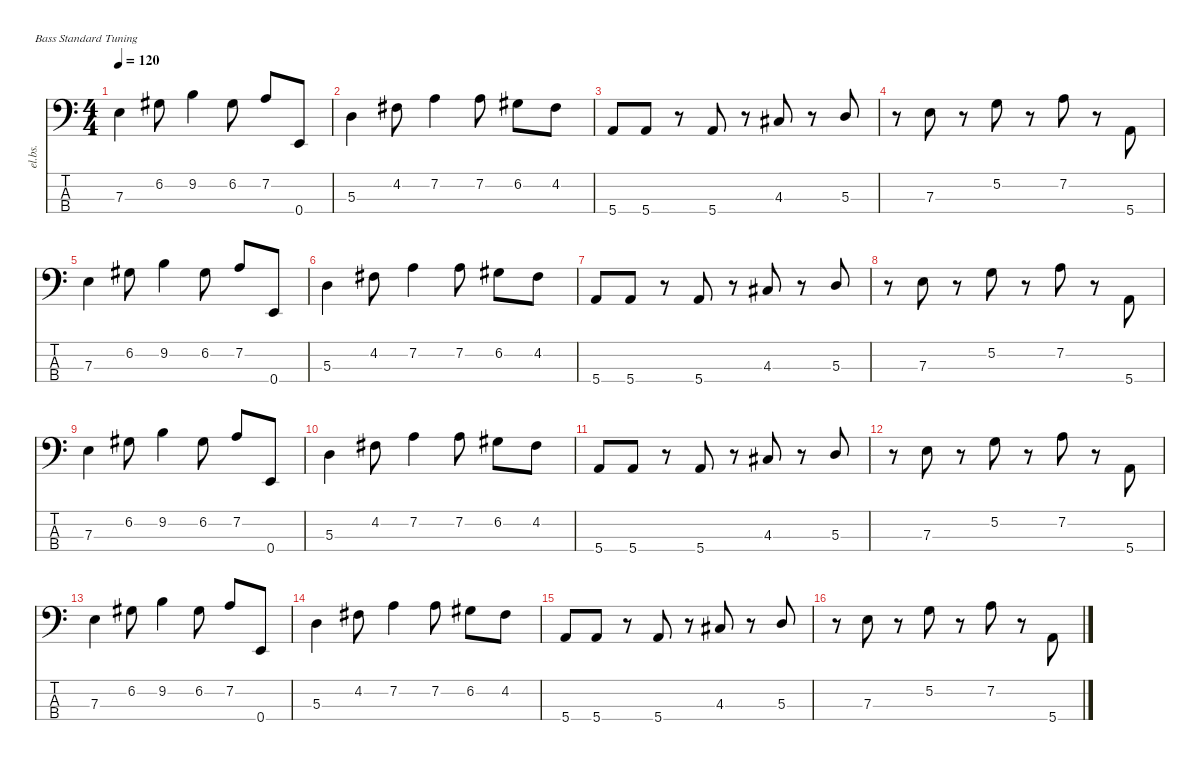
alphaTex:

\defaultSystemsLayout 4
\hideDynamics
\bracketExtendMode nobrackets
\otherSystemsTrackNameOrientation horizontal
\track ("bass" "el.bs.") {instrument electricbassfinger}
\staff {score tabs}
\tuning (G2 D2 A1 E1)
\ts (4 4)
\tempo 120
\clef f4
\ks c
7.3.4{dy f beam Down} 6.2{acc #}.8{beam Down} 9.2.4{beam Down} 6.2{acc #}.8{beam Down} 7.2.8{beam Up} 0.4.8{beam Up} |
5.3.4{beam Down} 4.2{acc #}.8{beam Down} 7.2.4{beam Down} 7.2.8{beam Down} 6.2{acc #}.8{beam Down} 4.2{acc #}.8{beam Down} |
5.4.8{beam Up} 5.4.8{beam Up} r.8{beam Up} 5.4.8{beam Up} r.8{beam Up} 4.3{acc #}.8{beam Up} r.8{beam Up} 5.3.8{beam Up} |
r.8{beam Down} 7.3.8{beam Down} r.8{beam Down} 5.2.8{beam Down} r.8{beam Down} 7.2.8{beam Down} r.8{beam Down} 5.4.8{beam Up} |
7.3.4{beam Down} 6.2{acc #}.8{beam Down} 9.2.4{beam Down} 6.2{acc #}.8{beam Down} 7.2.8{beam Up} 0.4.8{beam Up} |
5.3.4{beam Down} 4.2{acc #}.8{beam Down} 7.2.4{beam Down} 7.2.8{beam Down} 6.2{acc #}.8{beam Down} 4.2{acc #}.8{beam Down} |
5.4.8{beam Up} 5.4.8{beam Up} r.8{beam Up} 5.4.8{beam Up} r.8{beam Up} 4.3{acc #}.8{beam Up} r.8{beam Up} 5.3.8{beam Up} |
r.8{beam Down} 7.3.8{beam Down} r.8{beam Down} 5.2.8{beam Down} r.8{beam Down} 7.2.8{beam Down} r.8{beam Down} 5.4.8{beam Up} |
7.3.4{beam Down} 6.2{acc #}.8{beam Down} 9.2.4{beam Down} 6.2{acc #}.8{beam Down} 7.2.8{beam Up} 0.4.8{beam Up} |
5.3.4{beam Down} 4.2{acc #}.8{beam Down} 7.2.4{beam Down} 7.2.8{beam Down} 6.2{acc #}.8{beam Down} 4.2{acc #}.8{beam Down} |
5.4.8{beam Up} 5.4.8{beam Up} r.8{beam Up} 5.4.8{beam Up} r.8{beam Up} 4.3{acc #}.8{beam Up} r.8{beam Up} 5.3.8{beam Up} |
r.8{beam Down} 7.3.8{beam Down} r.8{beam Down} 5.2.8{beam Down} r.8{beam Down} 7.2.8{beam Down} r.8{beam Down} 5.4.8{beam Up} |
7.3.4{beam Down} 6.2{acc #}.8{beam Down} 9.2.4{beam Down} 6.2{acc #}.8{beam Down} 7.2.8{beam Up} 0.4.8{beam Up} |
5.3.4{beam Down} 4.2{acc #}.8{beam Down} 7.2.4{beam Down} 7.2.8{beam Down} 6.2{acc #}.8{beam Down} 4.2{acc #}.8{beam Down} |
5.4.8{beam Up} 5.4.8{beam Up} r.8{beam Up} 5.4.8{beam Up} r.8{beam Up} 4.3{acc #}.8{beam Up} r.8{beam Up} 5.3.8{beam Up} |
r.8{beam Down} 7.3.8{beam Down} r.8{beam Down} 5.2.8{beam Down} r.8{beam Down} 7.2.8{beam Down} r.8{beam Down} 5.4.8{beam Up}
